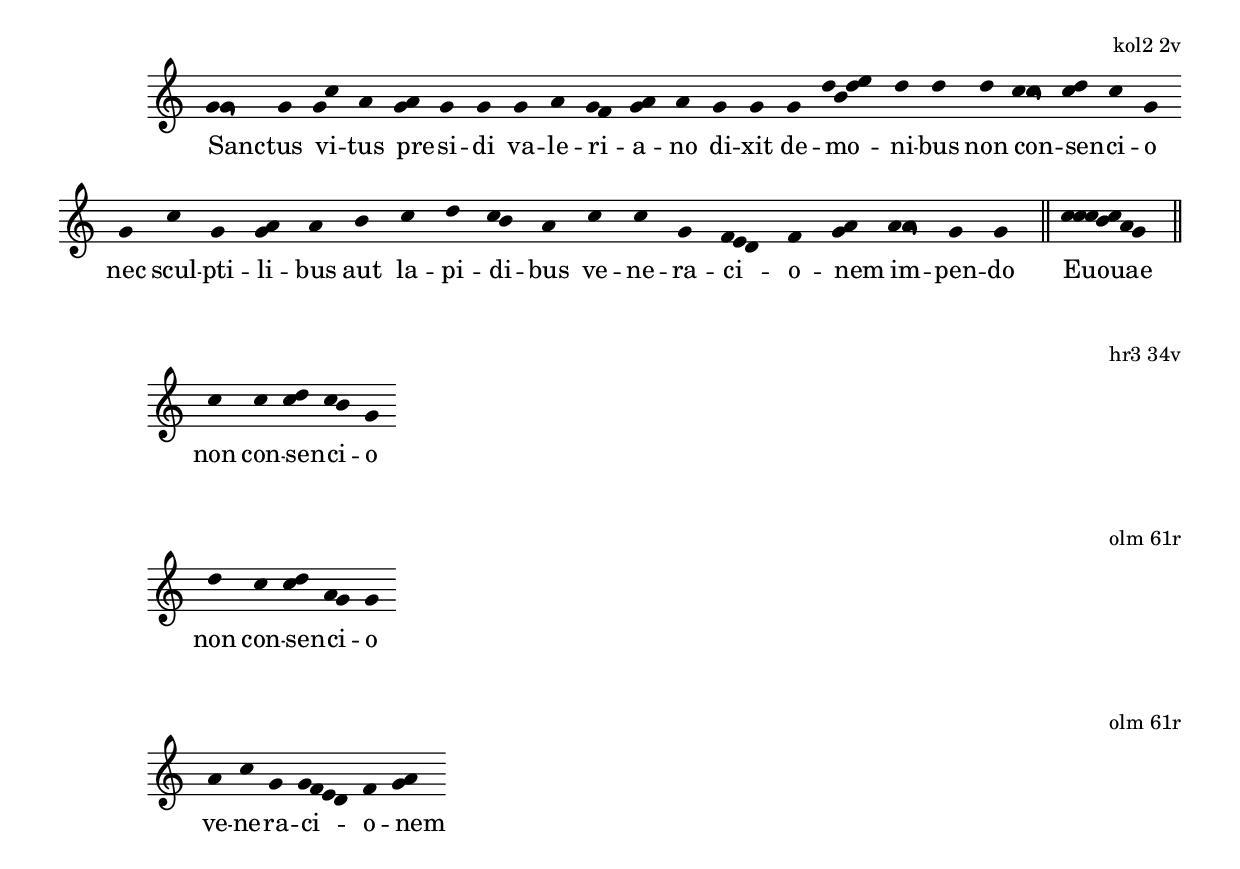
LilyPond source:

\version "2.19.32"

\include "../lib/synopsis.ily"

\score {
  \transpose c c' {
    \plainchant
    \melisma { g \strophicus g } g \bar "" \melisma { g c' } a \bar ""
    \melisma { g a } g g \bar "" g a \melisma { g f } \melisma { g a } a \bar "" g g \bar ""
    g \melisma { d' b d' e' } d' d' \bar "" d' \bar "" \melisma { c' \strophicus c' } \melisma { c' d' } c' g \bar ""
    g \bar "" c' g \melisma { g a } a \bar "" b \bar "" c' d' \melisma { c' b } a \bar ""
    c' c' \bar "" g \melisma { f e d } f \melisma { g a } \bar "" \melisma { a \strophicus a } g g \bar "||"

    \melisma { c' c' c' b c' a g } \bar "||"
  }
  \addlyrics {
    Sanc -- tus vi -- tus
    pre -- si -- di va -- le -- ri -- a -- no di -- xit
    de -- mo -- ni -- bus non con -- sen -- ci -- o
    nec scul -- pti -- li -- bus aut la -- pi -- di -- bus
    ve -- ne -- ra -- ci -- o -- nem im -- pen -- do

    Euouae
  }
  \header {
    fontes = "kol2 2v"
  }
}

\score {
  \transpose c c' {
    \plainchant
    c' c' \melisma { c' d' } \melisma { c' b } g
  }
  \addlyrics {
    non con -- sen -- ci -- o
  }
  \header {
    fontes = "hr3 34v"
  }
}



\score {
  \transpose c c' {
    \plainchant
    d' c' \melisma { c' d' } \melisma { a g } g
  }
  \addlyrics {
    non con -- sen -- ci -- o
  }
  \header {
    fontes = "olm 61r"
  }
}

\score {
  \transpose c c' {
    \plainchant
    a c' g \melisma { g f e d } f \melisma { g a }
  }
  \addlyrics {
    ve -- ne -- ra -- ci -- o -- nem
  }
  \header {
    fontes = "olm 61r"
  }
}
